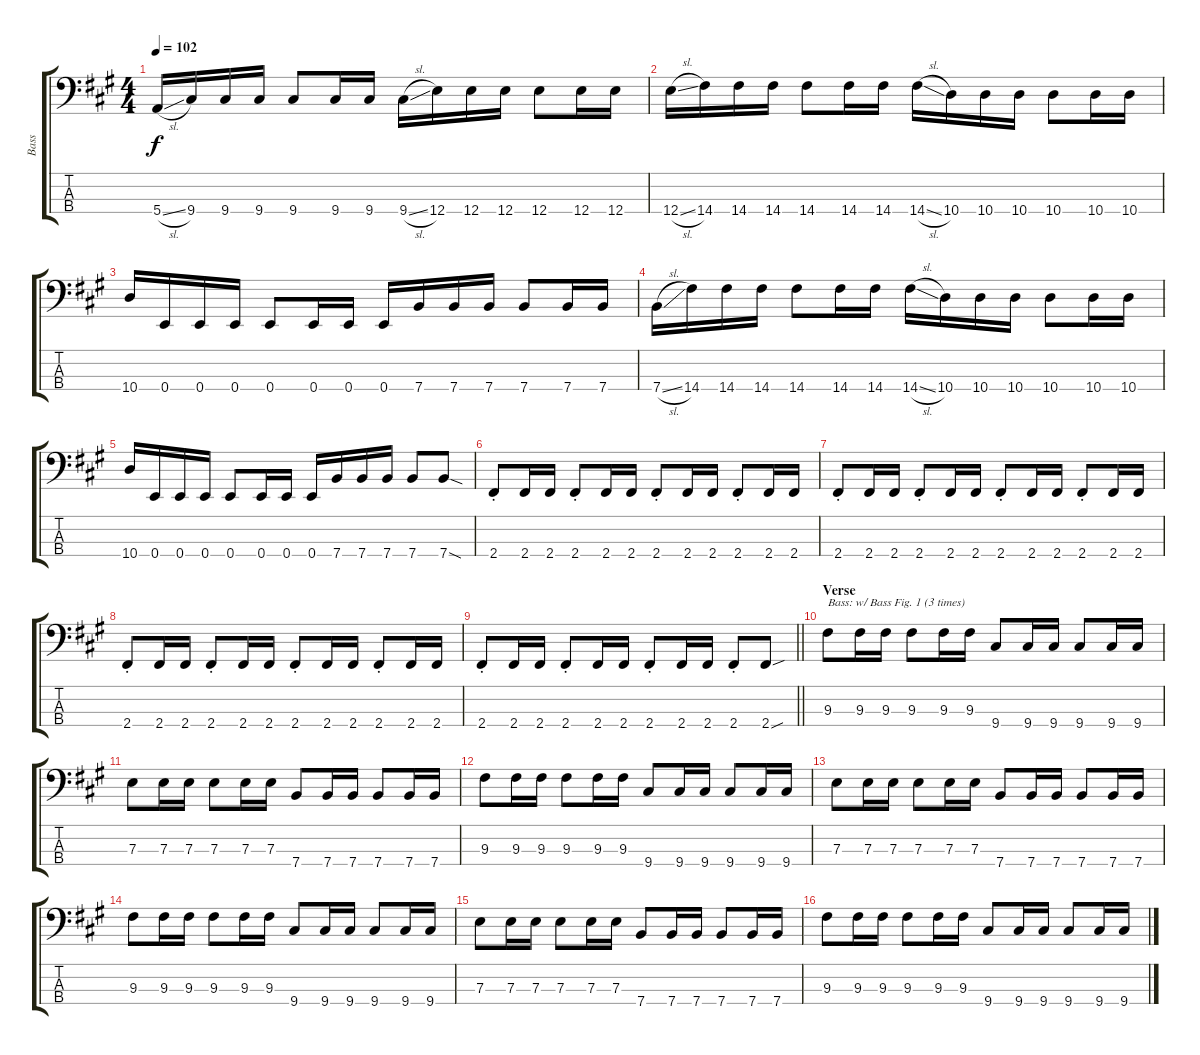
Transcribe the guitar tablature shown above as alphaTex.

\track ("Bass" "Bass") {instrument electricbassfinger}
\staff {score tabs}
\tuning (G2 D2 A1 E1) {hide}
\ts (4 4)
\tempo 102
\clef f4
\ks f#minor
5.4{sl}.16{dy f} 9.4.16 9.4.16 9.4.16 9.4.8 9.4.16 9.4.16 9.4{sl}.16 12.4.16 12.4.16 12.4.16 12.4.8 12.4.16 12.4.16 |
12.4{sl}.16 14.4.16 14.4.16 14.4.16 14.4.8 14.4.16 14.4.16 14.4{sl}.16 10.4.16 10.4.16 10.4.16 10.4.8 10.4.16 10.4.16 |
10.4.16 0.4.16 0.4.16 0.4.16 0.4.8 0.4.16 0.4.16 0.4.16 7.4.16 7.4.16 7.4.16 7.4.8 7.4.16 7.4.16 |
7.4{sl}.16 14.4.16 14.4.16 14.4.16 14.4.8 14.4.16 14.4.16 14.4{sl}.16 10.4.16 10.4.16 10.4.16 10.4.8 10.4.16 10.4.16 |
10.4.16 0.4.16 0.4.16 0.4.16 0.4.8 0.4.16 0.4.16 0.4.16 7.4.16 7.4.16 7.4.16 7.4.8 7.4{sod}.8 |
2.4{st}.8 2.4.16 2.4.16 2.4{st}.8 2.4.16 2.4.16 2.4{st}.8 2.4.16 2.4.16 2.4{st}.8 2.4.16 2.4.16 |
2.4{st}.8 2.4.16 2.4.16 2.4{st}.8 2.4.16 2.4.16 2.4{st}.8 2.4.16 2.4.16 2.4{st}.8 2.4.16 2.4.16 |
2.4{st}.8 2.4.16 2.4.16 2.4{st}.8 2.4.16 2.4.16 2.4{st}.8 2.4.16 2.4.16 2.4{st}.8 2.4.16 2.4.16 |
\barLineRight lightlight
2.4{st}.8 2.4.16 2.4.16 2.4{st}.8 2.4.16 2.4.16 2.4{st}.8 2.4.16 2.4.16 2.4{st}.8 2.4{sou}.8 |
\section ("" "Verse")
9.3.8{txt "Bass: w/ Bass Fig. 1 (3 times)"} 9.3.16 9.3.16 9.3.8 9.3.16 9.3.16 9.4.8 9.4.16 9.4.16 9.4.8 9.4.16 9.4.16 |
7.3.8 7.3.16 7.3.16 7.3.8 7.3.16 7.3.16 7.4.8 7.4.16 7.4.16 7.4.8 7.4.16 7.4.16 |
9.3.8 9.3.16 9.3.16 9.3.8 9.3.16 9.3.16 9.4.8 9.4.16 9.4.16 9.4.8 9.4.16 9.4.16 |
7.3.8 7.3.16 7.3.16 7.3.8 7.3.16 7.3.16 7.4.8 7.4.16 7.4.16 7.4.8 7.4.16 7.4.16 |
9.3.8 9.3.16 9.3.16 9.3.8 9.3.16 9.3.16 9.4.8 9.4.16 9.4.16 9.4.8 9.4.16 9.4.16 |
7.3.8 7.3.16 7.3.16 7.3.8 7.3.16 7.3.16 7.4.8 7.4.16 7.4.16 7.4.8 7.4.16 7.4.16 |
9.3.8 9.3.16 9.3.16 9.3.8 9.3.16 9.3.16 9.4.8 9.4.16 9.4.16 9.4.8 9.4.16 9.4.16
